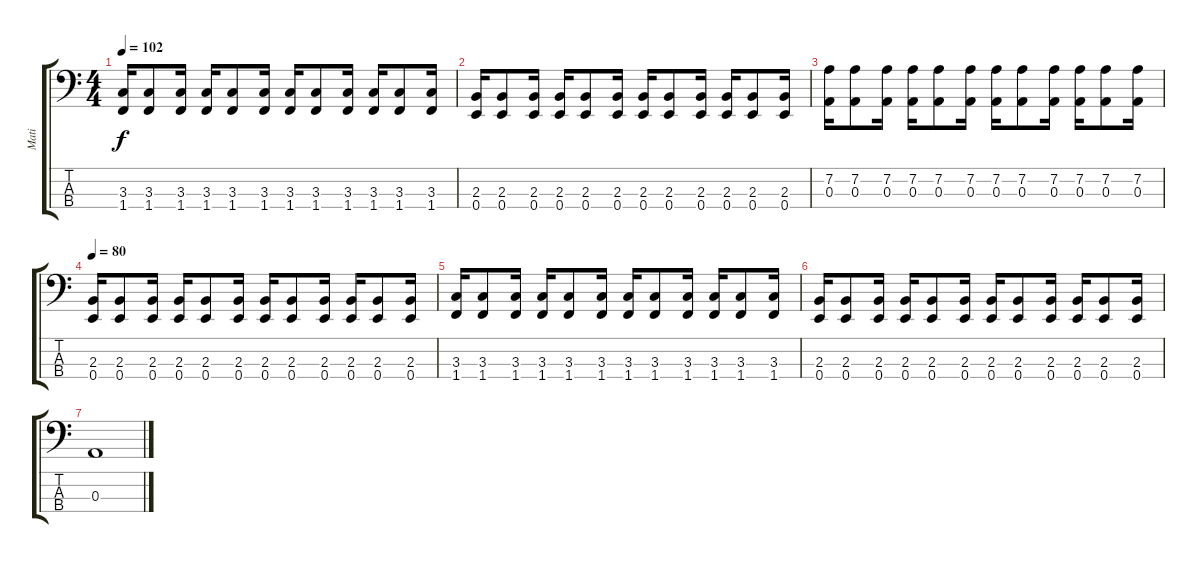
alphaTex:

\track ("Mati" "Mati") {instrument electricbasspick}
\staff {score tabs}
\tuning (G2 D2 A1 E1) {hide}
\ts (4 4)
\tempo 102
\clef f4
\ks c
(3.3 1.4).16{dy f} (3.3 1.4).8 (3.3 1.4).16 (3.3 1.4).16 (3.3 1.4).8 (3.3 1.4).16 (3.3 1.4).16 (3.3 1.4).8 (3.3 1.4).16 (3.3 1.4).16 (3.3 1.4).8 (3.3 1.4).16 |
(2.3 0.4).16 (2.3 0.4).8 (2.3 0.4).16 (2.3 0.4).16 (2.3 0.4).8 (2.3 0.4).16 (2.3 0.4).16 (2.3 0.4).8 (2.3 0.4).16 (2.3 0.4).16 (2.3 0.4).8 (2.3 0.4).16 |
(7.2 0.3).16 (7.2 0.3).8 (7.2 0.3).16 (7.2 0.3).16 (7.2 0.3).8 (7.2 0.3).16 (7.2 0.3).16 (7.2 0.3).8 (7.2 0.3).16 (7.2 0.3).16 (7.2 0.3).8 (7.2 0.3).16 |
\tempo 80
(2.3 0.4).16 (2.3 0.4).8 (2.3 0.4).16 (2.3 0.4).16 (2.3 0.4).8 (2.3 0.4).16 (2.3 0.4).16 (2.3 0.4).8 (2.3 0.4).16 (2.3 0.4).16 (2.3 0.4).8 (2.3 0.4).16 |
(3.3 1.4).16 (3.3 1.4).8 (3.3 1.4).16 (3.3 1.4).16 (3.3 1.4).8 (3.3 1.4).16 (3.3 1.4).16 (3.3 1.4).8 (3.3 1.4).16 (3.3 1.4).16 (3.3 1.4).8 (3.3 1.4).16 |
(2.3 0.4).16 (2.3 0.4).8 (2.3 0.4).16 (2.3 0.4).16 (2.3 0.4).8 (2.3 0.4).16 (2.3 0.4).16 (2.3 0.4).8 (2.3 0.4).16 (2.3 0.4).16 (2.3 0.4).8 (2.3 0.4).16 |
0.3.1
